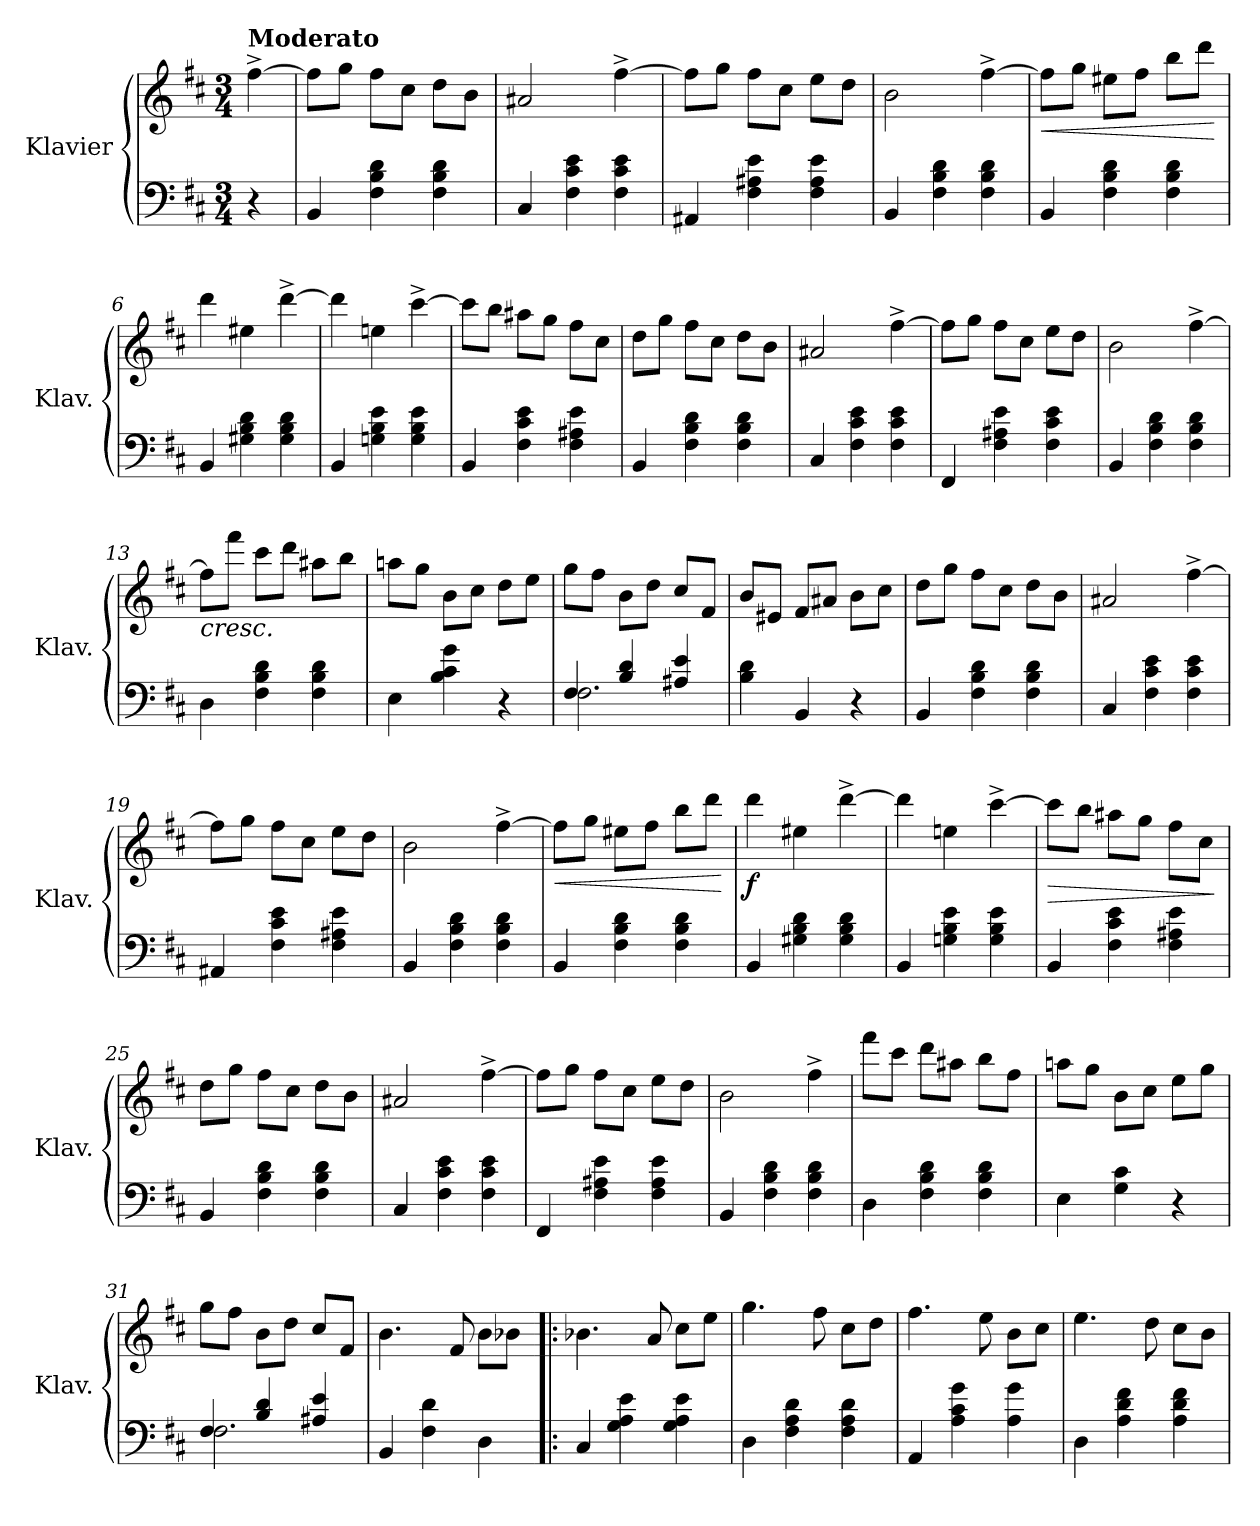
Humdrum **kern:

**kern	**kern	**dynam
*part1	*part1	*part1
*staff2	*staff1	*staff1/2
*I"Klavier	*	*
*I'Klav.	*	*
*clefF4	*clefG2	*
*k[f#c#]	*k[f#c#]	*
*M3/4	*M3/4	*
=	=	=
!	!LO:TX:a:B:t=Moderato	!
4r	[4ff#^\	.
=1	=1	=1
4BB/	8ff#\L]	.
.	8gg\J	.
4F#\ 4B\ 4d\	8ff#\L	.
.	8cc#\J	.
4F#\ 4B\ 4d\	8dd\L	.
.	8b\J	.
=2	=2	=2
4C#/	2a#X/	.
4F#\ 4c#\ 4e\	.	.
4F#\ 4c#\ 4e\	[4ff#^\	.
=3	=3	=3
4AA#X/	8ff#\L]	.
.	8gg\J	.
4F#\ 4A#X\ 4e\	8ff#\L	.
.	8cc#\J	.
4F#\ 4A#\ 4e\	8ee\L	.
.	8dd\J	.
=4	=4	=4
4BB/	2b\	.
4F#\ 4B\ 4d\	.	.
4F#\ 4B\ 4d\	[4ff#^\	.
=5	=5	=5
!	!	!LO:HP:b
4BB/	8ff#\L]	<
.	8gg\J	.
4F#\ 4B\ 4d\	8ee#X\L	.
.	8ff#\J	.
4F#\ 4B\ 4d\	8bb\L	.
.	8ddd\J	.
.	.	[
=6	=6	=6
4BB/	4ddd\	.
4G#X\ 4B\ 4d\	4ee#X\	.
4G#\ 4B\ 4d\	[4ddd^\	.
=7	=7	=7
4BB/	4ddd\]	.
4Gn\ 4B\ 4e\	4een\	.
4G\ 4B\ 4e\	[4ccc#^\	.
!!LO:LB:g=z
=8	=8	=8
4BB/	8ccc#\L]	.
.	8bb\J	.
4F#\ 4c#\ 4e\	8aa#X\L	.
.	8gg\J	.
4F#\ 4A#X\ 4e\	8ff#\L	.
.	8cc#\J	.
=9	=9	=9
4BB/	8dd\L	.
.	8gg\J	.
4F#\ 4B\ 4d\	8ff#\L	.
.	8cc#\J	.
4F#\ 4B\ 4d\	8dd\L	.
.	8b\J	.
=10	=10	=10
4C#/	2a#X/	.
4F#\ 4c#\ 4e\	.	.
4F#\ 4c#\ 4e\	[4ff#^\	.
=11	=11	=11
4FF#/	8ff#\L]	.
.	8gg\J	.
4F#\ 4A#X\ 4e\	8ff#\L	.
.	8cc#\J	.
4F#\ 4c#\ 4e\	8ee\L	.
.	8dd\J	.
=12	=12	=12
4BB/	2b\	.
4F#\ 4B\ 4d\	.	.
4F#\ 4B\ 4d\	[4ff#^\	.
=13	=13	=13
!	!LO:TX:b:i:t=cresc.	!
4D\	8ff#\L]	.
.	8fff#\J	.
4F#\ 4B\ 4d\	8ccc#\L	.
.	8ddd\J	.
4F#\ 4B\ 4d\	8aa#X\L	.
.	8bb\J	.
=14	=14	=14
4E\	8aan\L	.
.	8gg\J	.
4B\ 4c#\ 4g\	8b\L	.
.	8cc#\J	.
4r	8dd\L	.
.	8ee\J	.
!!LO:LB:g=z
=15	=15	=15
*^	*	*
4F#/	2.F#\	8gg\L	.
.	.	8ff#\J	.
4B/ 4d/	.	8b\L	.
.	.	8dd\J	.
4A#X/ 4e/	.	8cc#/L	.
.	.	8f#/J	.
*v	*v	*	*
=16	=16	=16
4B\ 4d\	8b/L	.
.	8e#X/J	.
4BB/	8f#/L	.
.	8a#X/J	.
4r	8b\L	.
.	8cc#\J	.
=17	=17	=17
4BB/	8dd\L	.
.	8gg\J	.
4F#\ 4B\ 4d\	8ff#\L	.
.	8cc#\J	.
4F#\ 4B\ 4d\	8dd\L	.
.	8b\J	.
=18	=18	=18
4C#/	2a#X/	.
4F#\ 4c#\ 4e\	.	.
4F#\ 4c#\ 4e\	[4ff#^\	.
=19	=19	=19
4AA#X/	8ff#\L]	.
.	8gg\J	.
4F#\ 4c#\ 4e\	8ff#\L	.
.	8cc#\J	.
4F#\ 4A#X\ 4e\	8ee\L	.
.	8dd\J	.
=20	=20	=20
4BB/	2b\	.
4F#\ 4B\ 4d\	.	.
4F#\ 4B\ 4d\	[4ff#^\	.
=21	=21	=21
!	!	!LO:HP:b
4BB/	8ff#\L]	<
.	8gg\J	.
4F#\ 4B\ 4d\	8ee#X\L	.
.	8ff#\J	.
4F#\ 4B\ 4d\	8bb\L	.
.	8ddd\J	.
.	.	[
!!LO:LB:g=z
=22	=22	=22
!	!	!LO:DY:b
4BB/	4ddd\	f
4G#X\ 4B\ 4d\	4ee#X\	.
4G#\ 4B\ 4d\	[4ddd^\	.
=23	=23	=23
4BB/	4ddd\]	.
4Gn\ 4B\ 4e\	4een\	.
4G\ 4B\ 4e\	[4ccc#^\	.
=24	=24	=24
!	!	!LO:HP:b
4BB/	8ccc#\L]	>
.	8bb\J	.
4F#\ 4c#\ 4e\	8aa#X\L	.
.	8gg\J	.
4F#\ 4A#X\ 4e\	8ff#\L	.
.	8cc#\J	.
.	.	]
=25	=25	=25
4BB/	8dd\L	.
.	8gg\J	.
4F#\ 4B\ 4d\	8ff#\L	.
.	8cc#\J	.
4F#\ 4B\ 4d\	8dd\L	.
.	8b\J	.
=26	=26	=26
4C#/	2a#X/	.
4F#\ 4c#\ 4e\	.	.
4F#\ 4c#\ 4e\	[4ff#^\	.
=27	=27	=27
4FF#/	8ff#\L]	.
.	8gg\J	.
4F#\ 4A#X\ 4e\	8ff#\L	.
.	8cc#\J	.
4F#\ 4A#\ 4e\	8ee\L	.
.	8dd\J	.
=28	=28	=28
4BB/	2b\	.
4F#\ 4B\ 4d\	.	.
4F#\ 4B\ 4d\	4ff#^\	.
!!LO:LB:g=z
=29	=29	=29
4D\	8fff#\L	.
.	8ccc#\J	.
4F#\ 4B\ 4d\	8ddd\L	.
.	8aa#X\J	.
4F#\ 4B\ 4d\	8bb\L	.
.	8ff#\J	.
=30	=30	=30
4E\	8aan\L	.
.	8gg\J	.
4G\ 4c#\	8b\L	.
.	8cc#\J	.
4r	8ee\L	.
.	8gg\J	.
=31	=31	=31
*^	*	*
4F#/	2.F#\	8gg\L	.
.	.	8ff#\J	.
4B/ 4d/	.	8b\L	.
.	.	8dd\J	.
4A#X/ 4e/	.	8cc#/L	.
.	.	8f#/J	.
*v	*v	*	*
=32	=32	=32
4BB/	4.b\	.
4F#\ 4d\	.	.
.	8f#/	.
4D\	8b\L	.
.	8b-X\J	.
=33!|:	=33!|:	=33!|:
4C#/	4.b-X\	.
4G\ 4A\ 4e\	.	.
.	8a/	.
4G\ 4A\ 4e\	8cc#\L	.
.	8ee\J	.
=34	=34	=34
4D\	4.gg\	.
4F#\ 4A\ 4d\	.	.
.	8ff#\	.
4F#\ 4A\ 4d\	8cc#\L	.
.	8dd\J	.
!!LO:PB:g=z
=35	=35	=35
4AA/	4.ff#\	.
4A\ 4c#\ 4g\	.	.
.	8ee\	.
4A\ 4g\	8b\L	.
.	8cc#\J	.
=36	=36	=36
4D\	4.ee\	.
4A\ 4d\ 4f#\	.	.
.	8dd\	.
4A\ 4d\ 4f#\	8cc#\L	.
.	8b\J	.
=	=	=
*-	*-	*-
